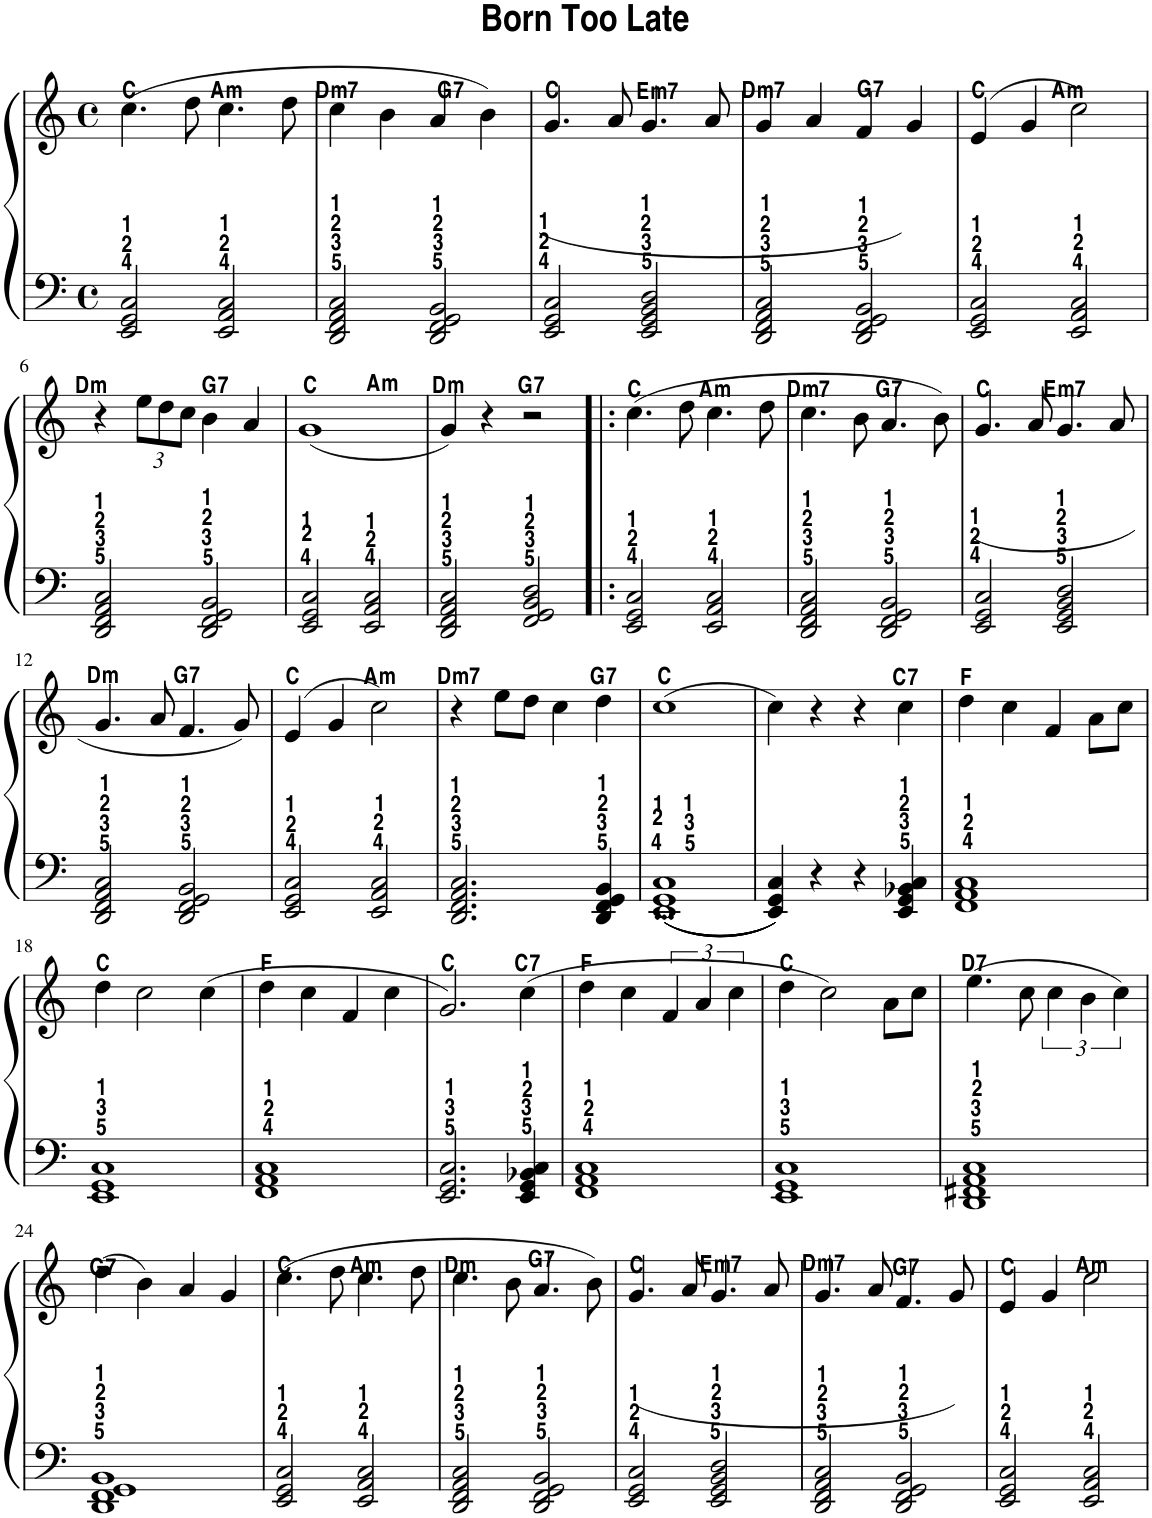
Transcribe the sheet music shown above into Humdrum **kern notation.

**kern	**kern	**harte
*part1	*part1	*part1
*staff2	*staff1	*
*I"Piano	*	*
*I'Pno.	*	*
*clefF4	*clefG2	*
*k[]	*k[]	*
*M4/4	*M4/4	*
*met(c)	*met(c)	*
=1	=1	=1
2EE/<<< 2GG/<<< 2C/<<<	(4.cc\	C:maj
.	8dd\	.
!	!	!LO:H:kt=m
2EE/<<< 2AA/<<< 2C/<<<	4.cc\	A:min
.	8dd\	.
=2	=2	=2
!	!	!LO:H:kt=m7
2DD/<<<< 2FF/<<<< 2AA/<<<< 2C/<<<<	4cc\	D:min7
.	4b\	.
!	!	!LO:H:kt=7
2DD/<<<< 2FF/<<<< 2GG/<<<< 2BB/<<<<	4a/	G:7
.	4b\)	.
=3	=3	=3
2EE/<<< 2GG/<<< 2C/<<<	(4.g/	C:maj
.	8a/	.
!	!	!LO:H:kt=m7
2EE/<<<< 2GG/<<<< 2BB/<<<< 2D/<<<<	4.g/	E:min7
.	8a/	.
=4	=4	=4
!	!	!LO:H:kt=m7
2DD/<<<< 2FF/<<<< 2AA/<<<< 2C/<<<<	4g/	D:min7
.	4a/	.
!	!	!LO:H:kt=7
2DD/<<<< 2FF/<<<< 2GG/<<<< 2BB/<<<<	4f/	G:7
.	4g/)	.
=5	=5	=5
2EE/<<< 2GG/<<< 2C/<<<	(4e/	C:maj
.	4g/	.
!	!	!LO:H:kt=m
2EE/<<< 2AA/<<< 2C/<<<	2cc\)	A:min
!!LO:LB:g=z
=6	=6	=6
!	!	!LO:H:kt=m
2DD/<<<< 2FF/<<<< 2AA/<<<< 2C/<<<<	4r	D:min
*	*Xbrackettup	*
.	12ee\L	.
.	12dd\	.
.	12cc\J	.
!	!	!LO:H:kt=7
2DD/<<<< 2FF/<<<< 2GG/<<<< 2BB/<<<<	4b\	G:7
.	4a/	.
=7	=7	=7
*	*^	*
2EE/<<< 2GG/<<< 2C/<<<	(1g	2ryy	C:maj
!	!	!	!LO:H:kt=m
2EE/<<< 2AA/<<< 2C/<<<	.	2ryy	A:min
=8	=8	=8	=8
!	!	!	!LO:H:kt=m
*	*v	*v	*
2DD/<<<< 2FF/<<<< 2AA/<<<< 2C/<<<<	4g/)	D:min
.	4r	.
!	!	!LO:H:kt=7
2FF/<<<< 2GG/<<<< 2BB/<<<< 2D/<<<<	2r	G:7
=9!|:	=9!|:	=9!|:
2EE/<<< 2GG/<<< 2C/<<<	(4.cc\	C:maj
.	8dd\	.
!	!	!LO:H:kt=m
2EE/<<< 2AA/<<< 2C/<<<	4.cc\	A:min
.	8dd\	.
=10	=10	=10
!	!	!LO:H:kt=m7
2DD/<<<< 2FF/<<<< 2AA/<<<< 2C/<<<<	4.cc\	D:min7
.	8b\	.
!	!	!LO:H:kt=7
2DD/<<<< 2FF/<<<< 2GG/<<<< 2BB/<<<<	4.a/	G:7
.	8b\)	.
=11	=11	=11
2EE/<<< 2GG/<<< 2C/<<<	(4.g/	C:maj
.	8a/	.
!	!	!LO:H:kt=m7
2EE/<<<< 2GG/<<<< 2BB/<<<< 2D/<<<<	4.g/	E:min7
.	8a/	.
!!LO:LB:g=z
=12	=12	=12
!	!	!LO:H:kt=m
2DD/<<<< 2FF/<<<< 2AA/<<<< 2C/<<<<	4.g/	D:min
.	8a/	.
!	!	!LO:H:kt=7
2DD/<<<< 2FF/<<<< 2GG/<<<< 2BB/<<<<	4.f/	G:7
.	8g/)	.
=13	=13	=13
2EE/<<< 2GG/<<< 2C/<<<	(4e/	C:maj
.	4g/	.
!	!	!LO:H:kt=m
2EE/<<< 2AA/<<< 2C/<<<	2cc\)	A:min
=14	=14	=14
!	!	!LO:H:kt=m7
2.DD/<<<< 2.FF/<<<< 2.AA/<<<< 2.C/<<<<	4r	D:min7
.	8ee\L	.
.	8dd\J	.
.	4cc\	.
!	!	!LO:H:kt=7
4DD/<<<< 4FF/<<<< 4GG/<<<< 4BB/<<<<	4dd\	G:7
=15	=15	=15
1EE<<<<<<< 1GG<<<<<<< 1C<<<<<<<	(1cc	C:maj
=16	=16	=16
4EE/ 4GG/ 4C/	4cc\)	.
4r	4r	.
4r	4r	.
!	!	!LO:H:kt=7
4EE/<<<< 4GG/<<<< 4BB-X/<<<< 4C/<<<<	4cc\	C:7
=17	=17	=17
1FF<<< 1AA<<< 1C<<<	4dd\	F:maj
.	4cc\	.
.	4f/	.
.	8a\L	.
.	8cc\J	.
!!LO:LB:g=z
=18	=18	=18
1EE<<< 1GG<<< 1C<<<	4dd\	C:maj
.	2cc\	.
.	(4cc\	.
=19	=19	=19
1FF<<< 1AA<<< 1C<<<	4dd\	F:maj
.	4cc\	.
.	4f/	.
.	4cc\	.
=20	=20	=20
2.EE/<<< 2.GG/<<< 2.C/<<<	2.g/)	C:maj
!	!	!LO:H:kt=7
4EE/<<<< 4GG/<<<< 4BB-X/<<<< 4C/<<<<	(4cc\	C:7
=21	=21	=21
1FF<<< 1AA<<< 1C<<<	4dd\	F:maj
.	4cc\	.
*	*brackettup	*
.	6f/	.
.	6a/	.
.	6cc\	.
=22	=22	=22
1EE<<< 1GG<<< 1C<<<	4dd\	C:maj
.	2cc\)	.
.	8a\L	.
.	8cc\J	.
=23	=23	=23
!	!	!LO:H:kt=7
1DD<<<< 1FF#X<<<< 1AA<<<< 1C<<<<	(4.ee\	D:7
.	8cc\	.
.	6cc\	.
.	6b\	.
.	6cc\)	.
!!LO:LB:g=z
=24	=24	=24
!	!	!LO:H:kt=7
1DD<<<< 1FF<<<< 1GG<<<< 1BB<<<<	(4dd\	G:7
.	4b\)	.
.	4a/	.
.	4g/	.
=25	=25	=25
2EE/<<< 2GG/<<< 2C/<<<	(4.cc\	C:maj
.	8dd\	.
!	!	!LO:H:kt=m
2EE/<<< 2AA/<<< 2C/<<<	4.cc\	A:min
.	8dd\	.
=26	=26	=26
!	!	!LO:H:kt=m
2DD/<<<< 2FF/<<<< 2AA/<<<< 2C/<<<<	4.cc\	D:min
.	8b\	.
!	!	!LO:H:kt=7
2DD/<<<< 2FF/<<<< 2GG/<<<< 2BB/<<<<	4.a/	G:7
.	8b\)	.
=27	=27	=27
2EE/<<< 2GG/<<< 2C/<<<	(4.g/	C:maj
.	8a/	.
!	!	!LO:H:kt=m7
2EE/<<<< 2GG/<<<< 2BB/<<<< 2D/<<<<	4.g/	E:min7
.	8a/	.
=28	=28	=28
!	!	!LO:H:kt=m7
2DD/<<<< 2FF/<<<< 2AA/<<<< 2C/<<<<	4.g/	D:min7
.	8a/	.
!	!	!LO:H:kt=7
2DD/<<<< 2FF/<<<< 2GG/<<<< 2BB/<<<<	4.f/	G:7
.	8g/)	.
=29	=29	=29
2EE/<<< 2GG/<<< 2C/<<<	4e/	C:maj
.	4g/	.
!	!	!LO:H:kt=m
2EE/<<< 2AA/<<< 2C/<<<	2cc\	A:min
=	=	=
*-	*-	*-
